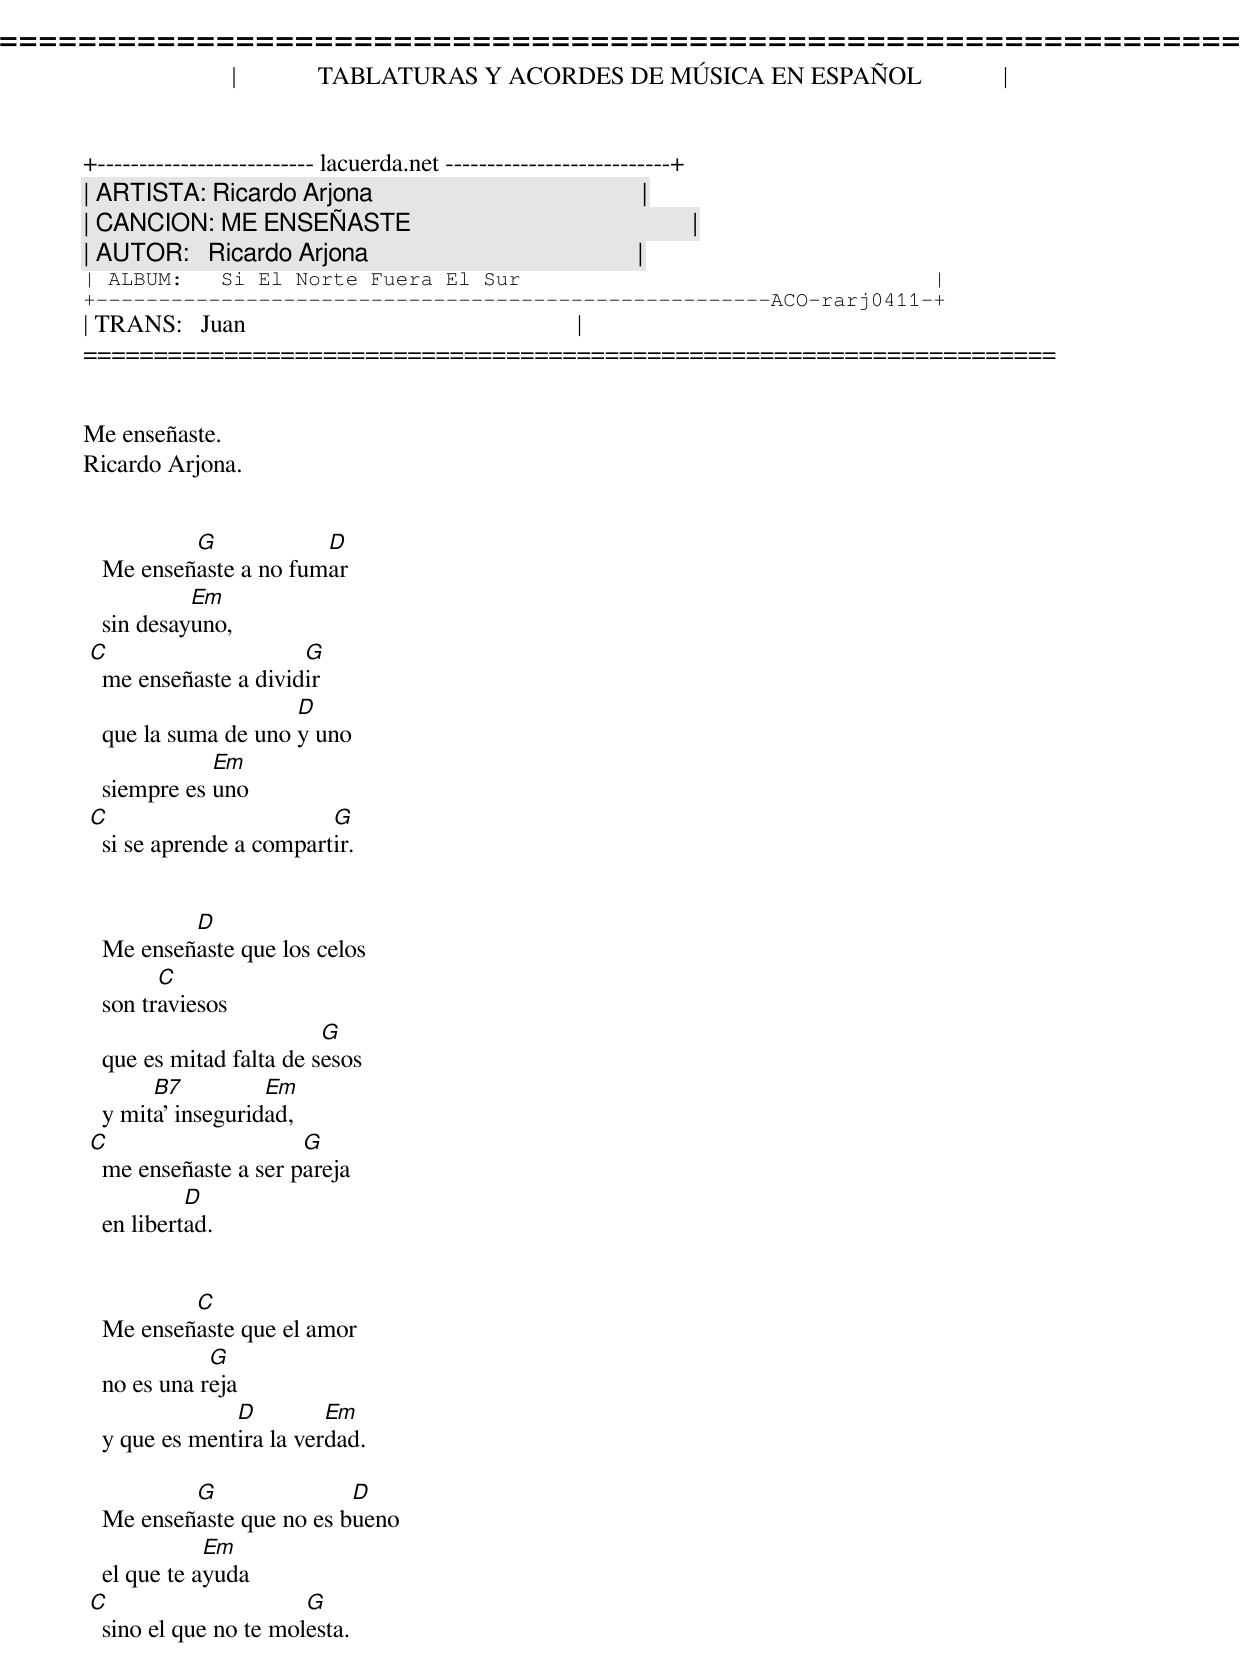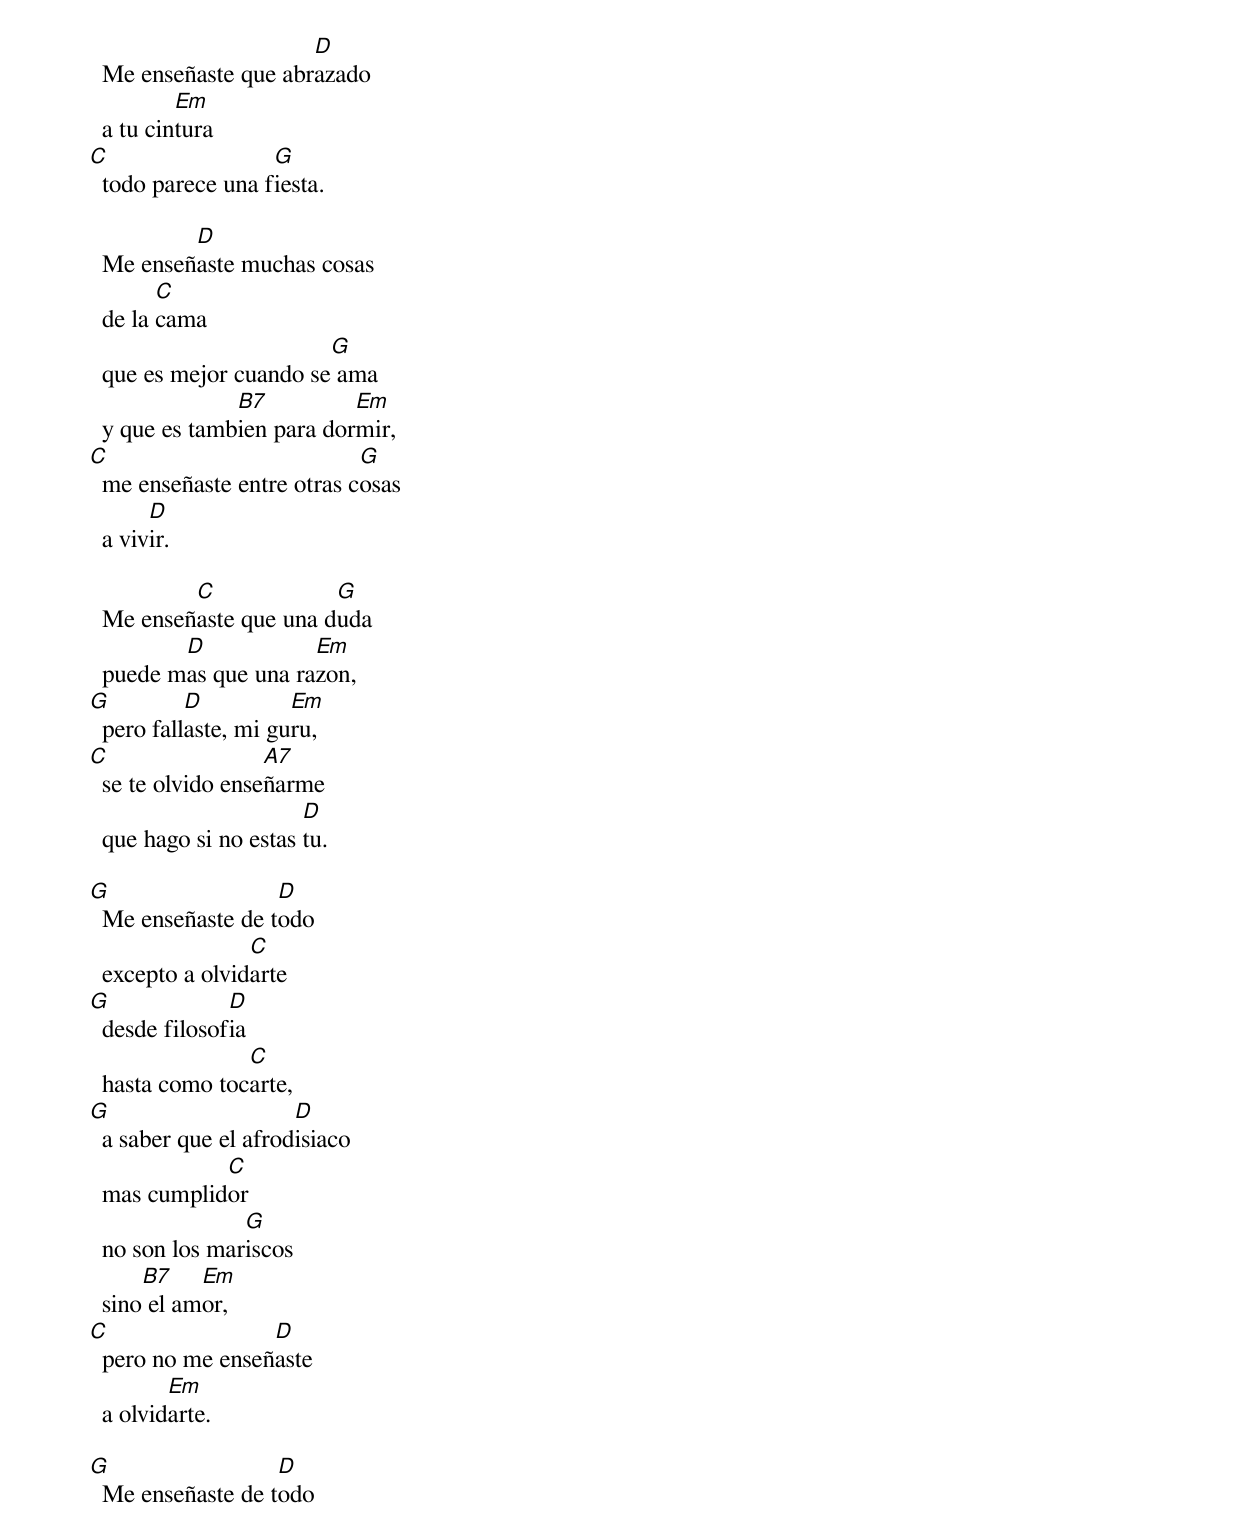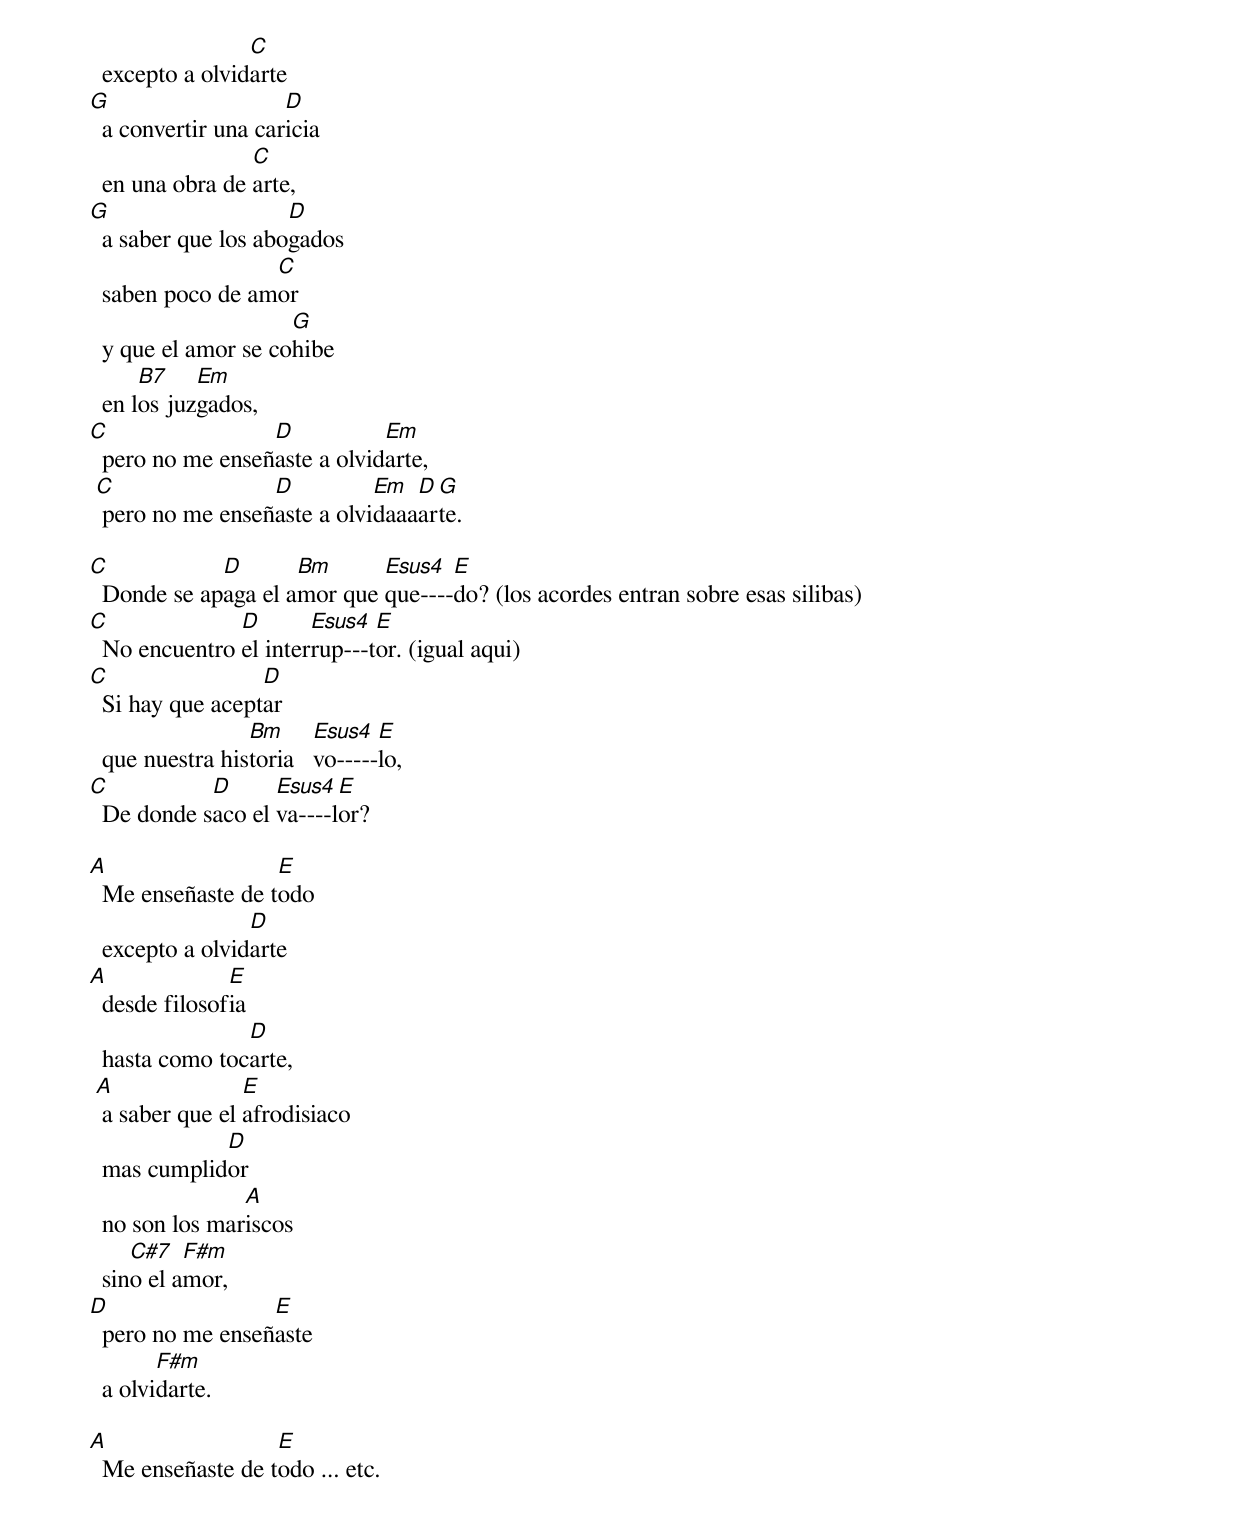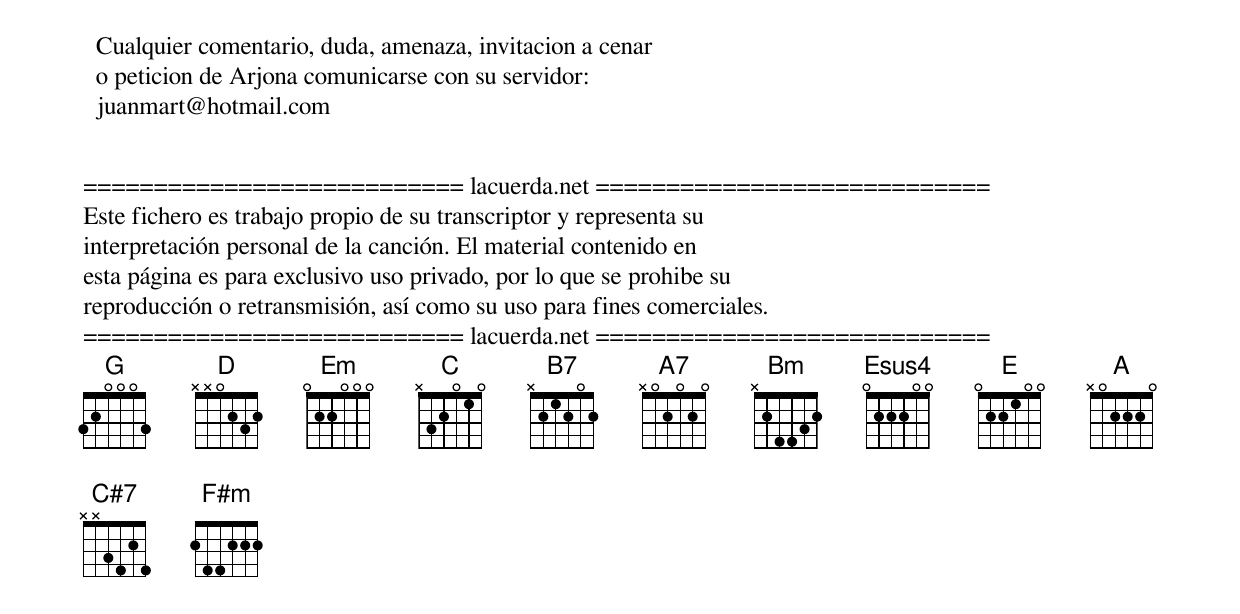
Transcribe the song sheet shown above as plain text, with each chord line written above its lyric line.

=====================================================================
|             TABLATURAS Y ACORDES DE MÚSICA EN ESPAÑOL             |
+-------------------------- lacuerda.net ---------------------------+
| ARTISTA: Ricardo Arjona                                           |
| CANCION: ME ENSEÑASTE                                             |
| AUTOR:   Ricardo Arjona                                           |
| ALBUM:   Si El Norte Fuera El Sur                                 |
+------------------------------------------------------ACO-rarj0411-+
| TRANS:   Juan                                                     |
=====================================================================


Me enseñaste.
Ricardo Arjona.


           G            D
   Me enseñaste a no fumar
            Em
   sin desayuno,
 C                     G
   me enseñaste a dividir
                      D
   que la suma de uno y uno
              Em
   siempre es uno
 C                        G
   si se aprende a compartir.


           D
   Me enseñaste que los celos
         C
   son traviesos
                          G
   que es mitad falta de sesos
        B7          Em
   y mita' inseguridad,
 C                     G
   me enseñaste a ser pareja
            D
   en libertad.


           C
   Me enseñaste que el amor
              G
   no es una reja
                D         Em
   y que es mentira la verdad.

           G               D
   Me enseñaste que no es bueno
              Em
   el que te ayuda
 C                      G
   sino el que no te molesta.

                       D
   Me enseñaste que abrazado
           Em
   a tu cintura
 C                  G
   todo parece una fiesta.

           D
   Me enseñaste muchas cosas
         C
   de la cama
                         G
   que es mejor cuando se ama
                B7          Em
   y que es tambien para dormir,
 C                           G
   me enseñaste entre otras cosas
        D
   a vivir.

           C             G
   Me enseñaste que una duda
          D            Em
   puede mas que una razon,
 G          D          Em
   pero fallaste, mi guru,
 C                  A7
   se te olvido enseñarme
                        D
   que hago si no estas tu.

 G                  D
   Me enseñaste de todo
                  C
   excepto a olvidarte
 G              D
   desde filosofia
                 C
   hasta como tocarte,
 G                     D
   a saber que el afrodisiaco
              C
   mas cumplidor
                 G
   no son los mariscos
       B7    Em
   sino el amor,
 C                 D
   pero no me enseñaste
          Em
   a olvidarte.

 G                  D
   Me enseñaste de todo
                  C
   excepto a olvidarte
 G                    D
   a convertir una caricia
                  C
   en una obra de arte,
 G                    D
   a saber que los abogados
                   C
   saben poco de amor
                      G
   y que el amor se cohibe
       B7    Em
   en los juzgados,
 C                 D           Em
   pero no me enseñaste a olvidarte,
  C                D          Em  D G
   pero no me enseñaste a olvidaaaarte.

 C            D       Bm      Esus4  E
   Donde se apaga el amor que que----do? (los acordes entran sobre esas silibas)
 C              D       Esus4  E
   No encuentro el interrup---tor. (igual aqui)
 C                 D
   Si hay que aceptar
                  Bm      Esus4  E
   que nuestra historia   vo-----lo,
 C           D      Esus4  E
   De donde saco el va----lor?

 A                  E
   Me enseñaste de todo
                  D
   excepto a olvidarte
 A              E
   desde filosofia
                 D
   hasta como tocarte,
  A               E
   a saber que el afrodisiaco
              D
   mas cumplidor
                 A
   no son los mariscos
      C#7   F#m
   sino el amor,
 D                 E
   pero no me enseñaste
         F#m
   a olvidarte.

 A                  E
   Me enseñaste de todo ... etc.

  Cualquier comentario, duda, amenaza, invitacion a cenar
  o peticion de Arjona comunicarse con su servidor:
  juanmart@hotmail.com


=========================== lacuerda.net ============================
Este fichero es trabajo propio de su transcriptor y representa su
interpretación personal de la canción. El material contenido en
esta página es para exclusivo uso privado, por lo que se prohibe su
reproducción o retransmisión, así como su uso para fines comerciales.
=========================== lacuerda.net ============================
